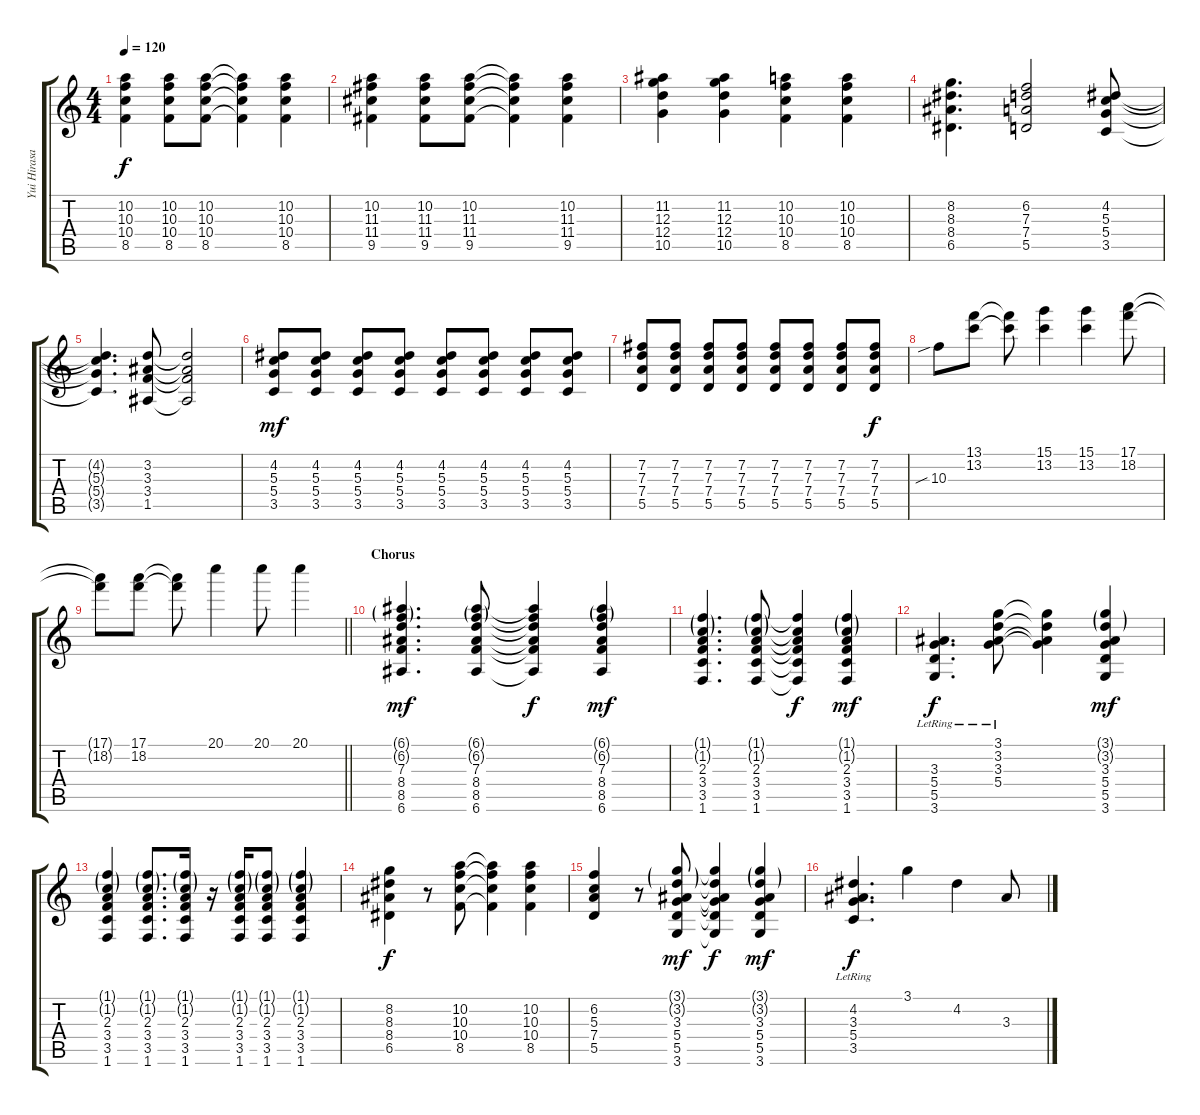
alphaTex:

\track ("Yui Hirasawa" "Yui Hirasa") {instrument distortionguitar}
\staff {score tabs}
\tuning (E4 B3 G3 D3 A2 E2) {hide}
\ts (4 4)
\tempo 120
\clef g2
\ks c
(10.2 10.3 10.4 8.5).4{dy f} (10.2 10.3 10.4 8.5).8 (10.2 10.3 10.4 8.5).8 (10.2{t} 10.3{t} 10.4{t} 8.5{t}).4 (10.2 10.3 10.4 8.5).4 |
(10.2 11.3 11.4 9.5).4 (10.2 11.3 11.4 9.5).8 (10.2 11.3 11.4 9.5).8 (10.2{t} 11.3{t} 11.4{t} 9.5{t}).4 (10.2 11.3 11.4 9.5).4 |
(11.2 12.3 12.4 10.5).4 (11.2 12.3 12.4 10.5).4 (10.2 10.3 10.4 8.5).4 (10.2 10.3 10.4 8.5).4 |
(8.2 8.3 8.4 6.5).4{d} (6.2 7.3 7.4 5.5).2 (4.2 5.3 5.4 3.5).8 |
(4.2{t} 5.3{t} 5.4{t} 3.5{t}).4{d} (3.2 3.3 3.4 1.5).8 (3.2{t} 3.3{t} 3.4{t} 1.5{t}).2 |
(4.2 5.3 5.4 3.5).8{dy mf} (4.2 5.3 5.4 3.5).8 (4.2 5.3 5.4 3.5).8 (4.2 5.3 5.4 3.5).8 (4.2 5.3 5.4 3.5).8 (4.2 5.3 5.4 3.5).8 (4.2 5.3 5.4 3.5).8 (4.2 5.3 5.4 3.5).8 |
(7.2 7.3 7.4 5.5).8 (7.2 7.3 7.4 5.5).8 (7.2 7.3 7.4 5.5).8 (7.2 7.3 7.4 5.5).8 (7.2 7.3 7.4 5.5).8 (7.2 7.3 7.4 5.5).8 (7.2 7.3 7.4 5.5).8 (7.2 7.3 7.4 5.5).8{dy f} |
10.3{sib}.8 (13.1 13.2).8 (13.1{t} 13.2{t}).8 (15.1 13.2).4 (15.1 13.2).4 (17.1 18.2).8 |
\barLineRight lightlight
(17.1{t} 18.2{t}).8 (17.1 18.2).8 (17.1{t} 18.2{t}).8 20.1.4 20.1.8 20.1.4 |
\section ("" "Chorus")
(6.1{g} 6.2{g} 7.3 8.4 8.5 6.6).4{d dy mf} (6.1{g} 6.2{g} 7.3 8.4 8.5 6.6).8 (6.1{t} 6.2{t} 7.3{t} 8.4{t} 8.5{t} 6.6{t}).4{dy f} (6.1{g} 6.2{g} 7.3 8.4 8.5 6.6).4{dy mf} |
(1.1{g} 1.2{g} 2.3 3.4 3.5 1.6).4{d} (1.1{g} 1.2{g} 2.3 3.4 3.5 1.6).8 (1.1{t} 1.2{t} 2.3{t} 3.4{t} 3.5{t} 1.6{t}).4{dy f} (1.1{g} 1.2{g} 2.3 3.4 3.5 1.6).4{dy mf} |
(3.3{lr} 5.4{lr} 5.5{lr} 3.6{lr}).4{d dy f} (3.1{lr} 3.2{lr} 3.3{lr} 5.4{lr}).8 (3.1{t} 3.2{t} 3.3{t} 5.4{t}).4 (3.1{g} 3.2{g} 3.3 5.4 5.5 3.6).4{dy mf} |
(1.1{g} 1.2{g} 2.3 3.4 3.5 1.6).4 (1.1{g} 1.2{g} 2.3 3.4 3.5 1.6).8{d} (1.1{g} 1.2{g} 2.3 3.4 3.5 1.6).16 r.16 (1.1{g} 1.2{g} 2.3 3.4 3.5 1.6).16 (1.1{g} 1.2{g} 2.3 3.4 3.5 1.6).8 (1.1{g} 1.2{g} 2.3 3.4 3.5 1.6).4 |
(8.2 8.3 8.4 6.5).4{dy f} r.8 (10.2 10.3 10.4 8.5).8 (10.2{t} 10.3{t} 10.4{t} 8.5{t}).4 (10.2 10.3 10.4 8.5).4 |
(6.2 5.3 7.4 5.5).4 r.8 (3.1{g} 3.2{g} 3.3 5.4 5.5 3.6).8{dy mf} (3.1{t} 3.2{t} 3.3{t} 5.4{t} 5.5{t} 3.6{t}).4{dy f} (3.1{g} 3.2{g} 3.3 5.4 5.5 3.6).4{dy mf} |
(4.2{lr} 3.3{lr} 5.4{lr} 3.5{lr}).4{d dy f} 3.1.4 4.2.4 3.3.8
